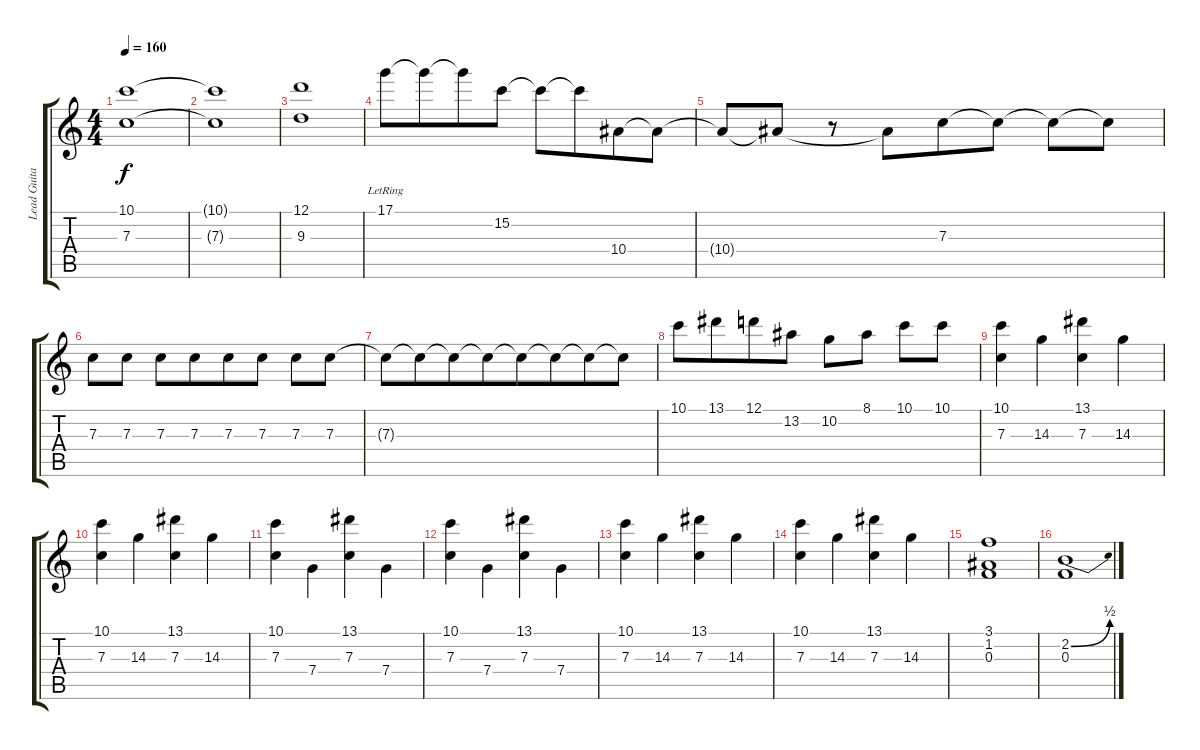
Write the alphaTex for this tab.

\track ("Lead Guitar" "Lead Guita") {instrument overdrivenguitar}
\staff {score tabs}
\tuning (D4 A3 F3 C3 G2 C2) {hide}
\ts (4 4)
\tempo 160
\clef g2
\ks c
(10.1 7.3).1{dy f} |
(10.1{t} 7.3{t}).1 |
(12.1 9.3).1 |
17.1{lr}.8{beam merge} 17.1{t}.8{beam merge} 17.1{t}.8{beam merge} 15.2.8 15.2{t}.8{beam merge} 15.2{t}.8{beam merge} 10.4.8{beam merge} 10.4{t}.8 |
10.4{t}.8 10.4{t}.8 r.8 10.4{t}.8{beam merge} 7.3.8 7.3{t}.8 7.3{t}.8{beam merge} 7.3{t}.8 |
7.3.8 7.3.8 7.3.8 7.3.8{beam merge} 7.3.8 7.3.8 7.3.8{beam merge} 7.3.8 |
7.3{t}.8 7.3{t}.8{beam merge} 7.3{t}.8 7.3{t}.8{beam merge} 7.3{t}.8{beam merge} 7.3{t}.8{beam merge} 7.3{t}.8{beam merge} 7.3{t}.8 |
10.1.8{beam merge} 13.1.8{beam merge} 12.1.8 13.2.8 10.2.8 8.1.8 10.1.8 10.1.8 |
(10.1 7.3).4 14.3.4{beam merge} (13.1 7.3).4{beam merge} 14.3.4 |
(10.1 7.3).4 14.3.4{beam merge} (13.1 7.3).4{beam merge} 14.3.4 |
(10.1 7.3).4 7.4.4{beam merge} (13.1 7.3).4{beam merge} 7.4.4 |
(10.1 7.3).4 7.4.4{beam merge} (13.1 7.3).4{beam merge} 7.4.4 |
(10.1 7.3).4 14.3.4{beam merge} (13.1 7.3).4{beam merge} 14.3.4 |
(10.1 7.3).4 14.3.4{beam merge} (13.1 7.3).4{beam merge} 14.3.4 |
(3.1 1.2 0.3).1 |
(2.2{be (bend 0 0 60 2)} 0.3).1
